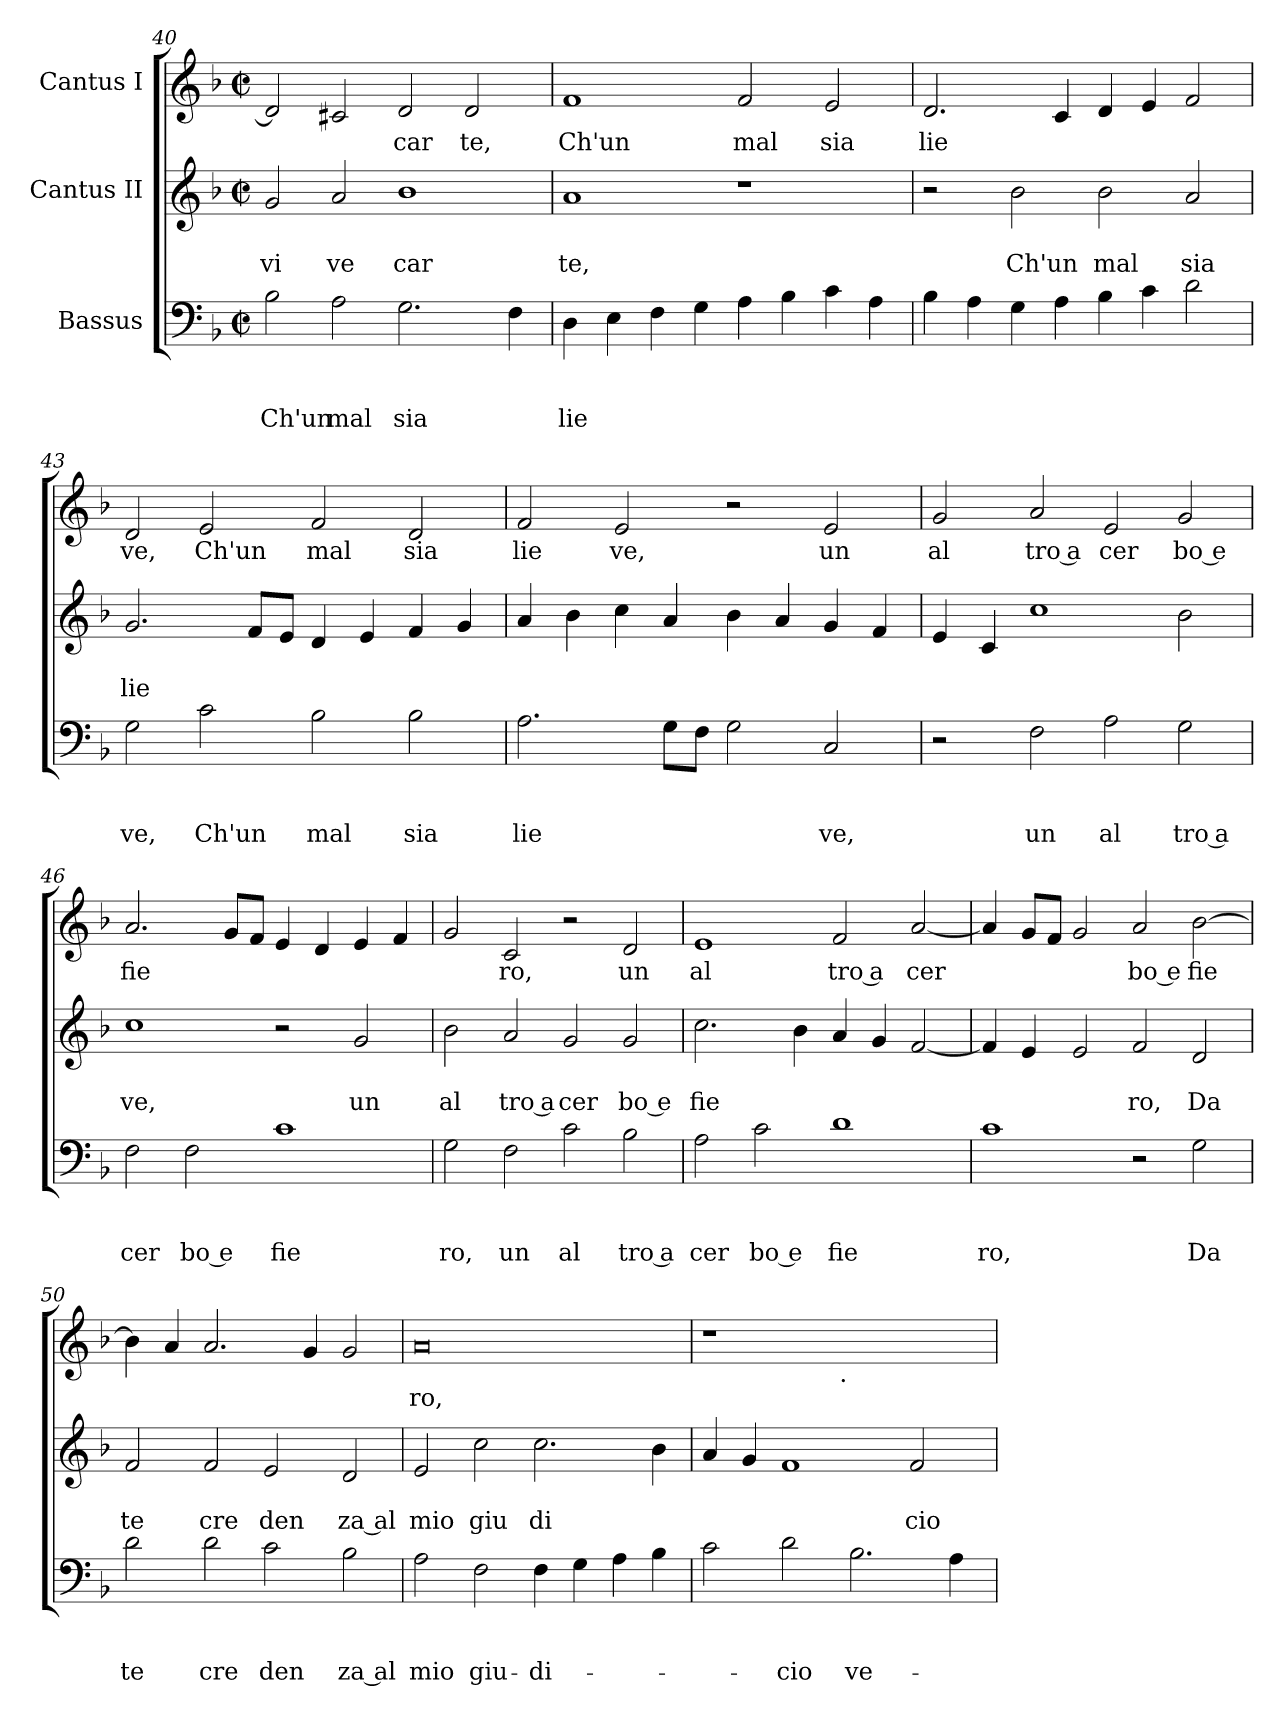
**kern	**text	**text	**text	**kern	**text	**text	**kern	**text
*part3	*part3	*part3	*part3	*part2	*part2	*part2	*part1	*part1
*staff3	*staff3	*staff3	*staff3	*staff2	*staff2	*staff2	*staff1	*staff1
*I"Bassus	*	*	*	*I"Cantus II	*	*	*I"Cantus I	*
*clefF4	*	*	*	*clefG2	*	*	*clefG2	*
*k[b-]	*	*	*	*k[b-]	*	*	*k[b-]	*
*F:	*	*	*	*F:	*	*	*F:	*
*M2/2	*	*	*	*M2/2	*	*	*M2/2	*
*met(c|)	*	*	*	*met(c|)	*	*	*met(c|)	*
=40	=40	=40	=40	=40	=40	=40	=40	=40
!	!	!	!LO:LY:b	!	!	!LO:LY:b	!	!
2B-\	.	.	Ch'un	2g/	.	vi	2d/]	.
!	!	!	!LO:LY:b	!	!	!LO:LY:b	!	!
2A\	.	.	mal	2a/	.	ve	2c#/	.
!	!	!	!LO:LY:b	!	!	!LO:LY:b	!	!LO:LY:b
2.G\	.	.	sia	1b-	.	car	2d/	car
!	!	!	!	!	!	!	!	!LO:LY:b
.	.	.	.	.	.	.	2d/	te,
4F\	.	.	.	.	.	.	.	.
!!LO:LB:g=z
=41	=41	=41	=41	=41	=41	=41	=41	=41
!	!	!	!LO:LY:b	!	!	!LO:LY:b	!	!LO:LY:b
4D\	.	.	lie	1a	.	te,	1f	Ch'un
4E\	.	.	.	.	.	.	.	.
4F\	.	.	.	.	.	.	.	.
4G\	.	.	.	.	.	.	.	.
!	!	!	!	!	!	!	!	!LO:LY:b
4A\	.	.	.	1r	.	.	2f/	mal
4B-\	.	.	.	.	.	.	.	.
!	!	!	!	!	!	!	!	!LO:LY:b
4c\	.	.	.	.	.	.	2e/	sia
4A\	.	.	.	.	.	.	.	.
=42	=42	=42	=42	=42	=42	=42	=42	=42
!	!	!	!	!	!	!	!	!LO:LY:b
4B-\	.	.	.	2r	.	.	2.d/	lie
4A\	.	.	.	.	.	.	.	.
!	!	!	!	!	!	!LO:LY:b	!	!
4G\	.	.	.	2b-\	.	Ch'un	.	.
4A\	.	.	.	.	.	.	4c/	.
!	!	!	!	!	!	!LO:LY:b	!	!
4B-\	.	.	.	2b-\	.	mal	4d/	.
4c\	.	.	.	.	.	.	4e/	.
!	!	!	!	!	!	!LO:LY:b	!	!
2d\	.	.	.	2a/	.	sia	2f/	.
=43	=43	=43	=43	=43	=43	=43	=43	=43
!	!	!	!LO:LY:b	!	!	!LO:LY:b	!	!LO:LY:b
2G\	.	.	ve,	2.g/	.	lie	2d/	ve,
!	!	!	!LO:LY:b	!	!	!	!	!LO:LY:b
2c\	.	.	Ch'un	.	.	.	2e/	Ch'un
.	.	.	.	8f/L	.	.	.	.
.	.	.	.	8e/J	.	.	.	.
!	!	!	!LO:LY:b	!	!	!	!	!LO:LY:b
2B-\	.	.	mal	4d/	.	.	2f/	mal
.	.	.	.	4e/	.	.	.	.
!	!	!	!LO:LY:b	!	!	!	!	!LO:LY:b
2B-\	.	.	sia	4f/	.	.	2d/	sia
.	.	.	.	4g/	.	.	.	.
=44	=44	=44	=44	=44	=44	=44	=44	=44
!	!	!	!LO:LY:b	!	!	!	!	!LO:LY:b
2.A\	.	.	lie	4a/	.	.	2f/	lie
.	.	.	.	4b-\	.	.	.	.
!	!	!	!	!	!	!	!	!LO:LY:b
.	.	.	.	4cc\	.	.	2e/	ve,
8G\L	.	.	.	4a/	.	.	.	.
8F\J	.	.	.	.	.	.	.	.
2G\	.	.	.	4b-\	.	.	2r	.
.	.	.	.	4a/	.	.	.	.
!	!	!	!LO:LY:b	!	!	!	!	!LO:LY:b
2C/	.	.	ve,	4g/	.	.	2e/	un
.	.	.	.	4f/	.	.	.	.
=45	=45	=45	=45	=45	=45	=45	=45	=45
!	!	!	!	!	!	!	!	!LO:LY:b
2r	.	.	.	4e/	.	.	2g/	al
.	.	.	.	4c/	.	.	.	.
!	!	!	!LO:LY:b	!	!	!	!	!LO:LY:b:rj
2F\	.	.	un	1cc	.	.	2a/	tro a
!	!	!	!LO:LY:b	!	!	!	!	!LO:LY:b
2A\	.	.	al	.	.	.	2e/	cer
!	!	!	!LO:LY:b:rj	!	!	!	!	!LO:LY:b:rj
2G\	.	.	tro a	2b-\	.	.	2g/	bo e
!!LO:PB:g=z
=46	=46	=46	=46	=46	=46	=46	=46	=46
!	!	!	!LO:LY:b	!	!	!LO:LY:b	!	!LO:LY:b
2F\	.	.	cer	1cc	.	ve,	2.a/	fie
!	!	!	!LO:LY:b:rj	!	!	!	!	!
2F\	.	.	bo e	.	.	.	.	.
.	.	.	.	.	.	.	8g/L	.
.	.	.	.	.	.	.	8f/J	.
!	!	!	!LO:LY:b	!	!	!	!	!
1c	.	.	fie	2r	.	.	4e/	.
.	.	.	.	.	.	.	4d/	.
!	!	!	!	!	!	!LO:LY:b	!	!
.	.	.	.	2g/	.	un	4e/	.
.	.	.	.	.	.	.	4f/	.
=47	=47	=47	=47	=47	=47	=47	=47	=47
!	!	!	!LO:LY:b	!	!	!LO:LY:b	!	!
2G\	.	.	ro,	2b-\	.	al	2g/	.
!	!	!	!LO:LY:b	!	!	!LO:LY:b:rj	!	!LO:LY:b
2F\	.	.	un	2a/	.	tro a	2c/	ro,
!	!	!	!LO:LY:b	!	!	!LO:LY:b	!	!
2c\	.	.	al	2g/	.	cer	2r	.
!	!	!	!LO:LY:b:rj	!	!	!LO:LY:b:rj	!	!LO:LY:b
2B-\	.	.	tro a	2g/	.	bo e	2d/	un
=48	=48	=48	=48	=48	=48	=48	=48	=48
!	!	!	!LO:LY:b	!	!	!LO:LY:b	!	!LO:LY:b
2A\	.	.	cer	2.cc\	.	fie	1e	al
!	!	!	!LO:LY:b:rj	!	!	!	!	!
2c\	.	.	bo e	.	.	.	.	.
.	.	.	.	4b-\	.	.	.	.
!	!	!	!LO:LY:b	!	!	!	!	!LO:LY:b:rj
1d	.	.	fie	4a/	.	.	2f/	tro a
.	.	.	.	4g/	.	.	.	.
!	!	!	!	!	!	!	!	!LO:LY:b
.	.	.	.	[<2f/	.	.	[<2a/	cer
=49	=49	=49	=49	=49	=49	=49	=49	=49
!	!	!	!LO:LY:b	!	!	!	!	!
1c	.	.	ro,	4f/]	.	.	4a/]	.
.	.	.	.	4e/	.	.	8g/L	.
.	.	.	.	.	.	.	8f/J	.
.	.	.	.	2e/	.	.	2g/	.
!	!	!	!	!	!	!LO:LY:b	!	!LO:LY:b:rj
2r	.	.	.	2f/	.	ro,	2a/	bo e
!	!	!	!LO:LY:b	!	!	!LO:LY:b	!	!LO:LY:b
2G\	.	.	Da	2d/	.	Da	[>2b-\	fie
=50	=50	=50	=50	=50	=50	=50	=50	=50
!	!	!	!LO:LY:b	!	!	!LO:LY:b	!	!
2d\	.	.	te	2f/	.	te	4b-\]	.
.	.	.	.	.	.	.	4a/	.
!	!	!	!LO:LY:b	!	!	!LO:LY:b	!	!
2d\	.	.	cre	2f/	.	cre	2.a/	.
!	!	!	!LO:LY:b	!	!	!LO:LY:b	!	!
2c\	.	.	den	2e/	.	den	.	.
.	.	.	.	.	.	.	4g/	.
!	!	!	!LO:LY:b:rj	!	!	!LO:LY:b:rj	!	!
2B-\	.	.	za al	2d/	.	za al	2g/	.
!!LO:LB:g=z
=51	=51	=51	=51	=51	=51	=51	=51	=51
!	!	!	!LO:LY:b	!	!	!LO:LY:b	!	!LO:LY:b
2A\	.	.	mio	2e/	.	mio	0a	ro,
!	!	!	!LO:LY:b	!	!	!LO:LY:b	!	!
2F\	.	.	giu-	2cc\	.	giu	.	.
!	!	!	!LO:LY:b	!	!	!LO:LY:b	!	!
4F\	.	.	-di-	2.cc\	.	di	.	.
4G\	.	.	.	.	.	.	.	.
4A\	.	.	.	.	.	.	.	.
4B-\	.	.	.	4b-\	.	.	.	.
=52	=52	=52	=52	=52	=52	=52	=52	=52
*	*	*	*	*	*	*	*^	*
2c\	.	.	.	4a/	.	.	1r	2ryy	.
.	.	.	.	4g/	.	.	.	.	.
!	!	!	!LO:LY:b	!	!	!	!	!	!
2d\	.	.	-cio	1f	.	.	.	4...ryy	.
!	!	!	!	!	!	!	!	!LO:TX:b:t=.	!
.	.	.	.	.	.	.	.	1ryy	.
!	!	!	!LO:LY:b	!	!	!	!	!	!
2.B-\	.	.	ve-	.	.	.	1ryy	.	.
!	!	!	!	!	!	!LO:LY:b	!	!	!
.	.	.	.	2f/	.	cio	.	.	.
4A\	.	.	.	.	.	.	.	.	.
.	.	.	.	.	.	.	.	32ryy	.
*	*	*	*	*	*	*	*v	*v	*
=	=	=	=	=	=	=	=	=
*-	*-	*-	*-	*-	*-	*-	*-	*-
